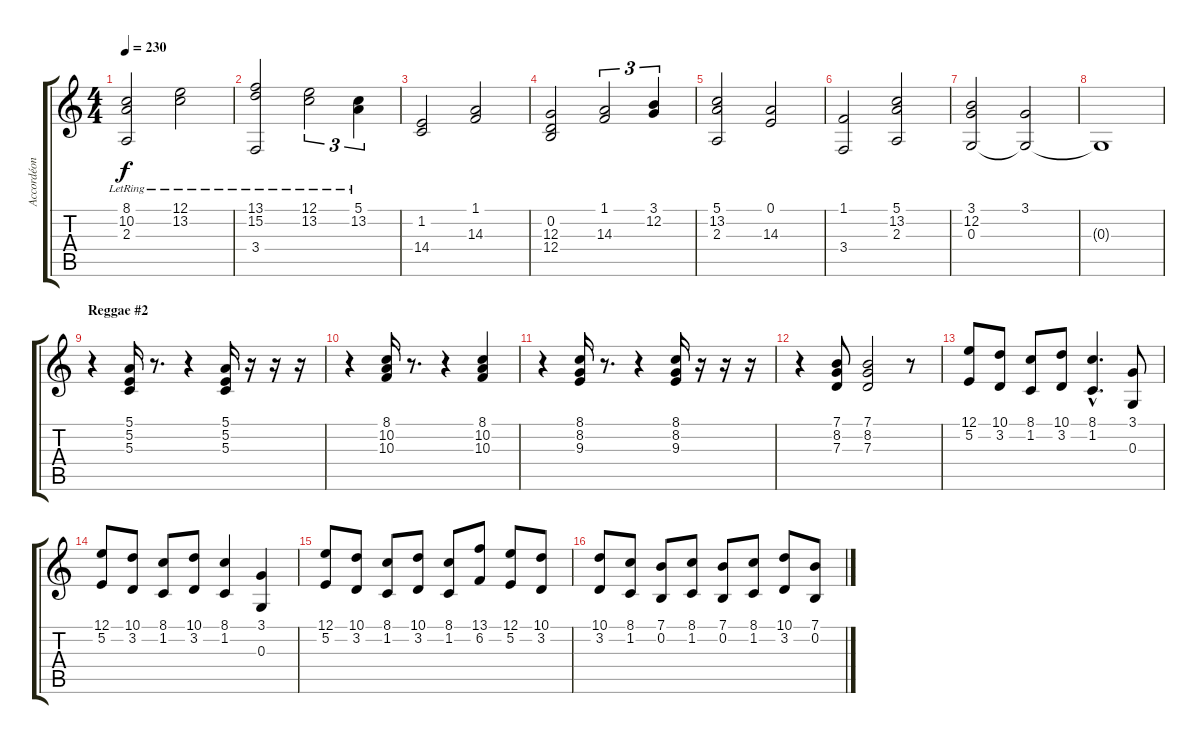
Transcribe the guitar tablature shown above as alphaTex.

\track ("Accordéon" "Accordéon") {instrument accordion}
\staff {score tabs}
\tuning (E4 B3 G3 D3 A2 E2) {hide}
\ts (4 4)
\tempo 230
\clef g2
\ks c
(8.1{lr} 10.2 2.3).2{dy f} (12.1{lr} 13.2).2 |
(13.1{lr} 15.2 3.4).2 (12.1{lr} 13.2).2{tu (3 2)} (5.1 13.2{lr}).4{tu (3 2)} |
(1.2 14.4).2 (1.1 14.3).2 |
(0.2 12.3 12.4).2 (1.1 14.3).2{tu (3 2)} (3.1 12.2).4{tu (3 2)} |
(5.1 13.2 2.3).2 (0.1 14.3).2 |
(1.1 3.4).2 (5.1 13.2 2.3).2 |
(3.1 12.2 0.3).2 (3.1 0.3{t}).2 |
0.3{t}.1 |
\section ("" "Reggae #2")
r.4 (5.1 5.2 5.3).16 r.8{d} r.4 (5.1 5.2 5.3).16 r.16 r.16 r.16 |
r.4 (8.1 10.2 10.3).16 r.8{d} r.4 (8.1 10.2 10.3).4 |
r.4 (8.1 8.2 9.3).16 r.8{d} r.4 (8.1 8.2 9.3).16 r.16 r.16 r.16 |
r.4 (7.1 8.2 7.3).8 (7.1 8.2 7.3).2 r.8 |
(12.1 5.2).8 (10.1 3.2).8 (8.1 1.2).8 (10.1 3.2).8 (8.1{hac} 1.2{hac}).4{d} (3.1 0.3).8 |
(12.1 5.2).8 (10.1 3.2).8 (8.1 1.2).8 (10.1 3.2).8 (8.1 1.2).4 (3.1 0.3).4 |
(12.1 5.2).8 (10.1 3.2).8 (8.1 1.2).8 (10.1 3.2).8 (8.1 1.2).8 (13.1 6.2).8 (12.1 5.2).8 (10.1 3.2).8 |
(10.1 3.2).8 (8.1 1.2).8 (7.1 0.2).8 (8.1 1.2).8 (7.1 0.2).8 (8.1 1.2).8 (10.1 3.2).8 (7.1 0.2).8
